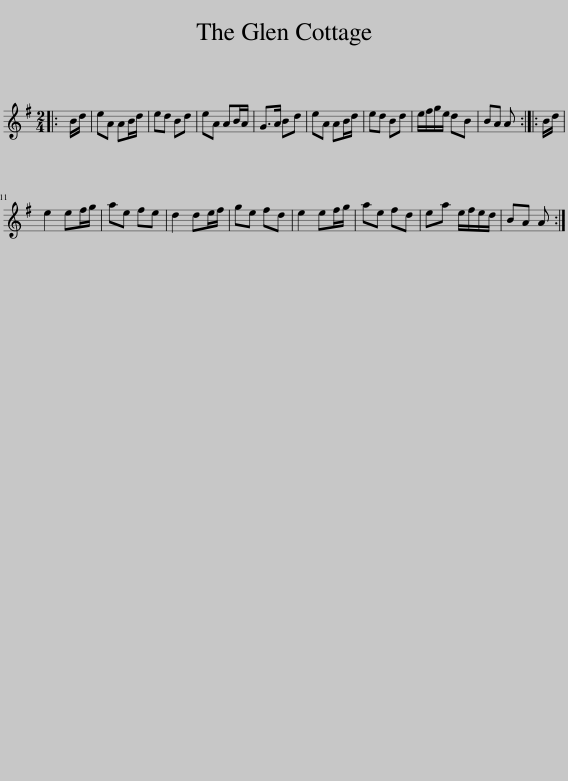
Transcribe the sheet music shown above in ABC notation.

X:1
L:1/8
M:2/4
I:linebreak $
K:G
V:1 treble
V:1
|: B/d/ | eA AB/d/ | ed Bd | eA AB/A/ | G>A Bd | %5
 eA AB/d/ | ed Bd | e/f/g/e/ dB | BA A :: B/d/ |$ %10
 e2 ef/g/ | ae fe | d2 de/f/ | ge fd | e2 ef/g/ | %15
 ae fd | ea e/f/e/d/ | BA A :| %18
